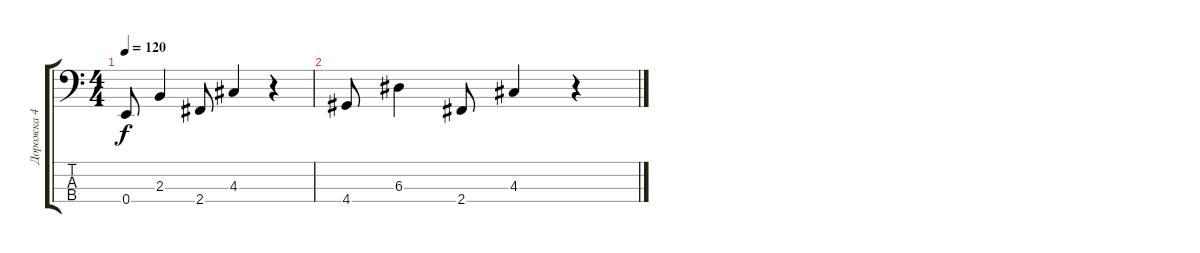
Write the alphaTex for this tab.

\track ("Дорожка 4" "Дорожка 4") {instrument electricbasspick}
\staff {score tabs}
\tuning (G2 D2 A1 E1) {hide}
\ts (4 4)
\tempo 120
\clef f4
\ks c
0.4.8{dy f} 2.3.4 2.4.8 4.3.4 r.4 |
4.4.8 6.3.4 2.4.8 4.3.4 r.4
